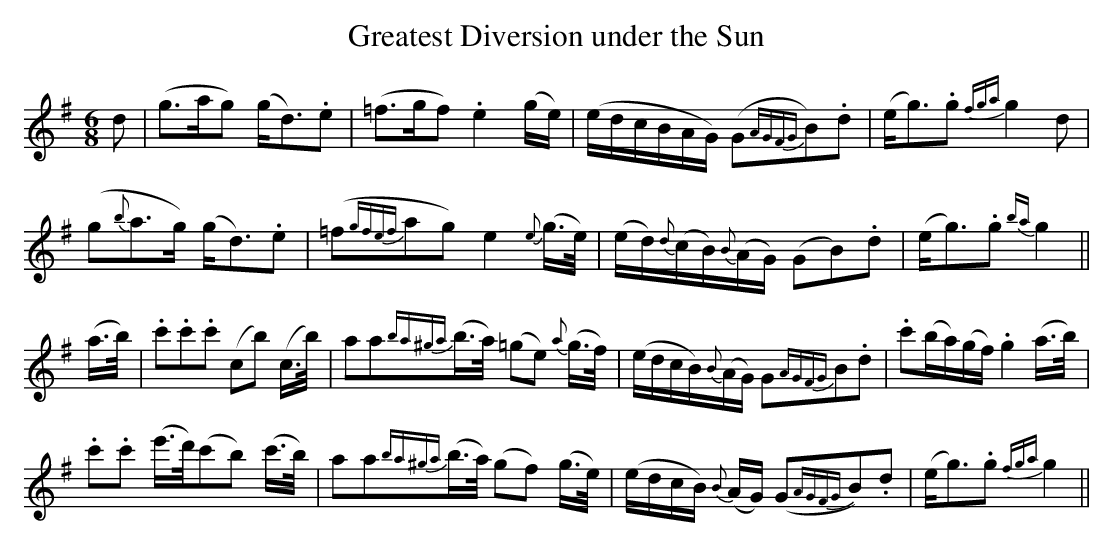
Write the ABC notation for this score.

X:1
T:Greatest Diversion under the Sun
M:6/8
L:1/8
K:G
d|(g>ag) (g<d).e|(=f>gf) .e2 (g/e/)|(e/d/c/B/A/G/) (G{AGFG}B).d|(e<g).g {fga}g2d|
(g{b}a>g) (g<d).e|(=f{gfef}ag) e2{e}(g/>e/)|(e/d/){d}(c/B/){B}(A/G/) (GB).d|(e<g).g {ba}g2||
(a/>b/)|.c'.c'.c' (cb) (c/>b/)|aa{ba^ga}(b/>a/) (=ge) {a}(g/>f/)|(e/d/c/B/){B}(A/G/) G{AGFG}B.d|.c'(b/a/)(g/f/) .g2 (a/>b/)|
.c'.c' (e'/>d'/)(c'b) (c'/>b/)|aa{ba^ga}(b/>a/) (gf) (g/>e/)|(e/d/c/B/) {B}(A/G/) (G{AGFG}B).d|(e<g).g {fga}g2||
